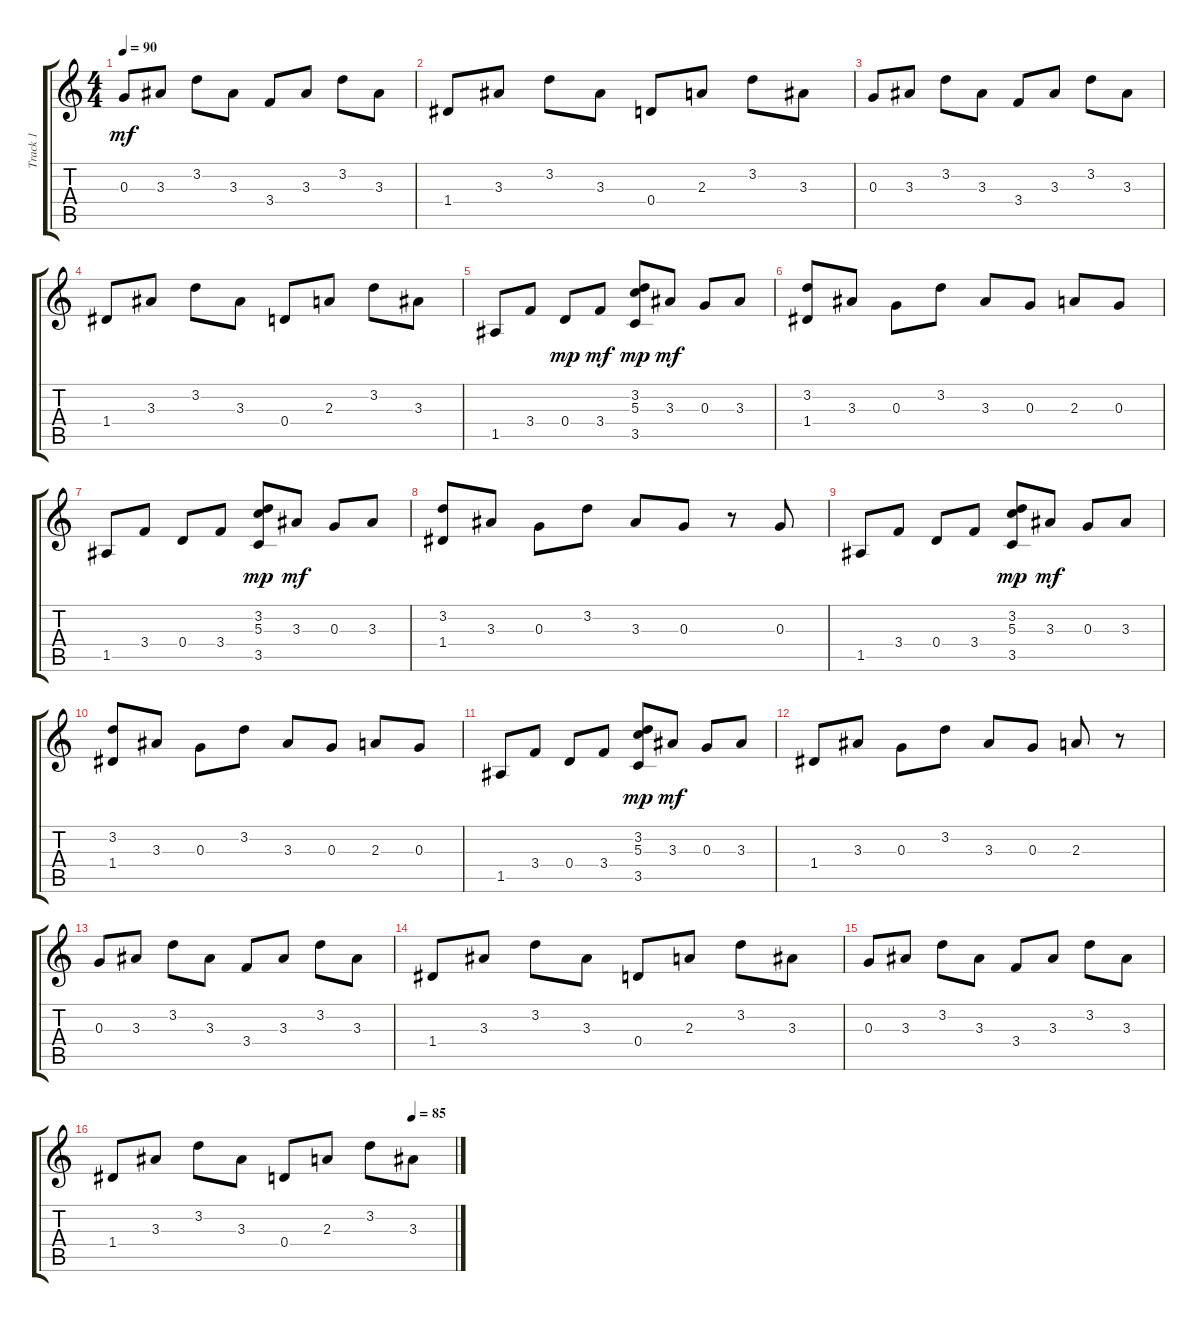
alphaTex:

\track ("Track 1" "Track 1") {instrument acousticguitarnylon}
\staff {score tabs}
\tuning (E4 B3 G3 D3 A2 E2) {hide}
\ts (4 4)
\tempo 90
\clef g2
\ks c
0.3.8{dy mf} 3.3.8 3.2.8 3.3.8 3.4.8 3.3.8 3.2.8 3.3.8 |
1.4.8 3.3.8 3.2.8 3.3.8 0.4.8 2.3.8 3.2.8 3.3.8 |
0.3.8 3.3.8 3.2.8 3.3.8 3.4.8 3.3.8 3.2.8 3.3.8 |
1.4.8 3.3.8 3.2.8 3.3.8 0.4.8 2.3.8 3.2.8 3.3.8 |
1.5.8 3.4.8 0.4.8{dy mp} 3.4.8{dy mf} (3.2 5.3 3.5).8{dy mp} 3.3.8{dy mf} 0.3.8 3.3.8 |
(3.2 1.4).8 3.3.8 0.3.8 3.2.8 3.3.8 0.3.8 2.3.8 0.3.8 |
1.5.8 3.4.8 0.4.8 3.4.8 (3.2 5.3 3.5).8{dy mp} 3.3.8{dy mf} 0.3.8 3.3.8 |
(3.2 1.4).8 3.3.8 0.3.8 3.2.8 3.3.8 0.3.8 r.8 0.3.8 |
1.5.8 3.4.8 0.4.8 3.4.8 (3.2 5.3 3.5).8{dy mp} 3.3.8{dy mf} 0.3.8 3.3.8 |
(3.2 1.4).8 3.3.8 0.3.8 3.2.8 3.3.8 0.3.8 2.3.8 0.3.8 |
1.5.8 3.4.8 0.4.8 3.4.8 (3.2 5.3 3.5).8{dy mp} 3.3.8{dy mf} 0.3.8 3.3.8 |
1.4.8 3.3.8 0.3.8 3.2.8 3.3.8 0.3.8 2.3.8 r.8 |
0.3.8 3.3.8 3.2.8 3.3.8 3.4.8 3.3.8 3.2.8 3.3.8 |
1.4.8 3.3.8 3.2.8 3.3.8 0.4.8 2.3.8 3.2.8 3.3.8 |
0.3.8 3.3.8 3.2.8 3.3.8 3.4.8 3.3.8 3.2.8 3.3.8 |
\tempo (85 0.875)
1.4.8 3.3.8 3.2.8 3.3.8 0.4.8 2.3.8 3.2.8 3.3.8
